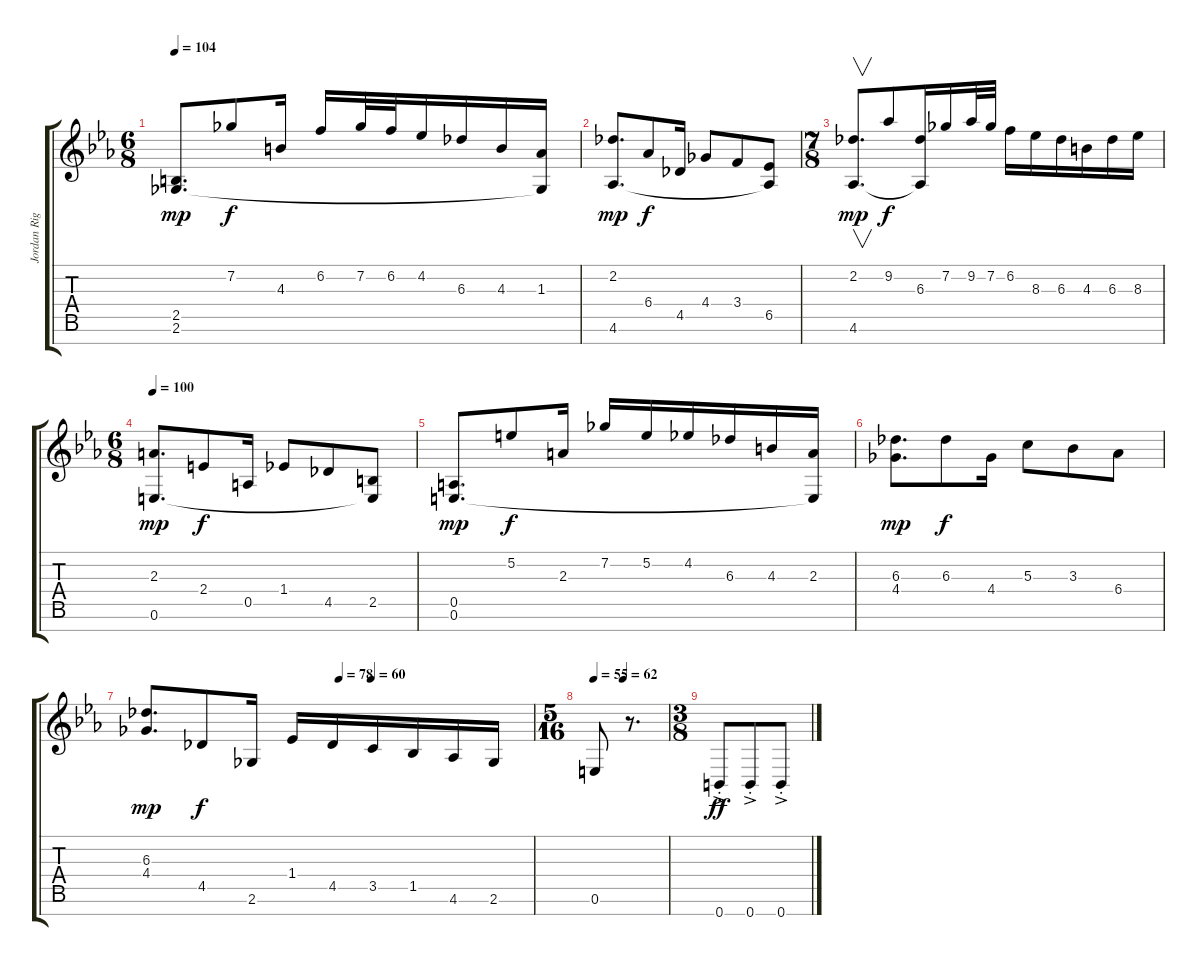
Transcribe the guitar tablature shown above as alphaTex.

\track ("Jordan Right Hand Overdubs and Effects" "Jordan Rig") {instrument stringensemble1}
\staff {score tabs}
\tuning (E5 B4 G4 D4 A3 E3 B2) {hide}
\ts (6 8)
\tempo 104
\clef g2
\ks eb
(2.5 2.6).8{d dy mp} 7.2.8{dy f} 4.3.16 6.2.16 7.2.32 6.2.32 4.2.16 6.3.16 4.3.16 (1.3 2.6{t}).16 |
(2.2 4.6).8{d dy mp} 6.4.8{dy f} 4.5.16 4.4.8 3.4.8 (6.5 4.6{t}).8 |
\ts (7 8)
(2.2 4.6).8{v d dy mp} 9.2.8{dy f} (6.3 4.6{t}).16 7.2.16 9.2.32 7.2.32 6.2.16 8.3.16 6.3.16 4.3.16 6.3.16 8.3.16 |
\ts (6 8)
\tempo 100
(2.3 0.6).8{d dy mp} 2.4.8{dy f} 0.5.16 1.4.8 4.5.8 (2.5 0.6{t}).8 |
(0.5 0.6).8{d dy mp} 5.2.8{dy f} 2.3.16 7.2.16 5.2.16 4.2.16 6.3.16 4.3.16 (2.3 0.6{t}).16 |
(6.3 4.4).8{d dy mp} 6.3.8{dy f} 4.4.16 5.3.8 3.3.8 6.4.8 |
\tempo (78 0.5)
\tempo (60 0.5833333333333334)
(6.3 4.4).8{d dy mp} 4.5.8{dy f} 2.6.16 1.4.16 4.5.16 3.5.16 1.5.16 4.6.16 2.6.16 |
\ts (5 16)
\tempo 55
\tempo (62 0.4)
0.6.8 r.8{d} |
\ts (3 8)
0.7{ac st}.8{dy ff} 0.7{ac st}.8 0.7{ac st}.8
